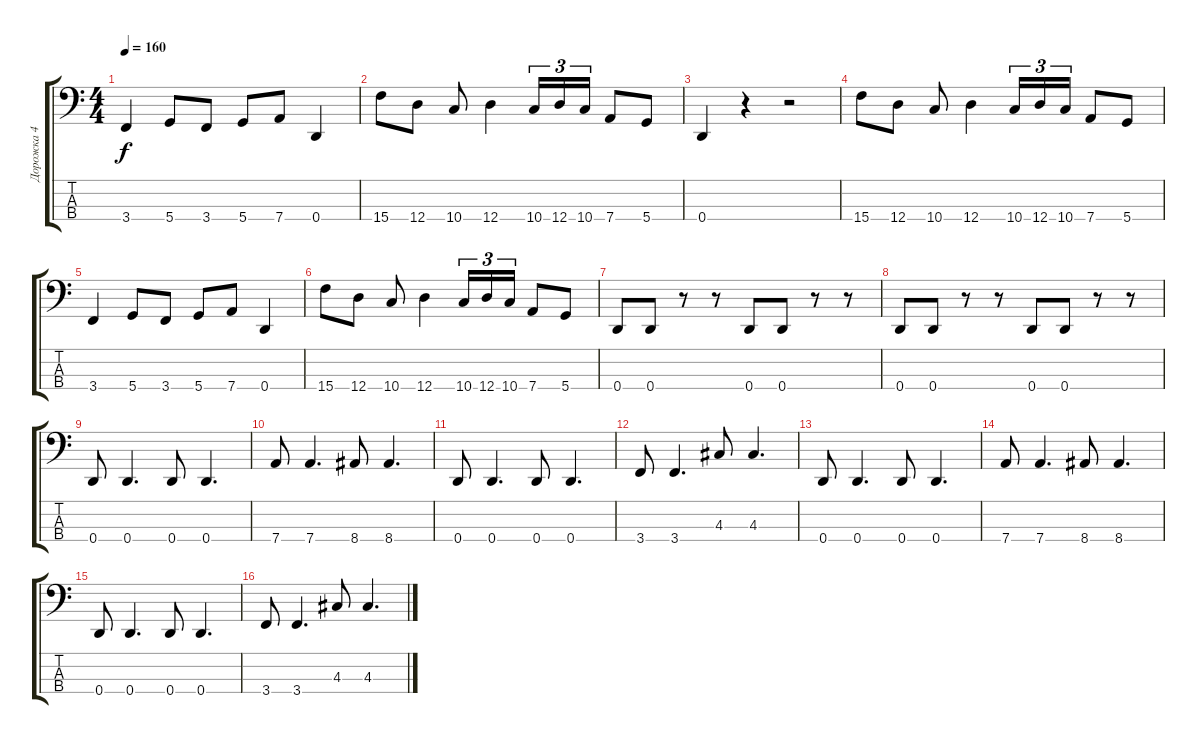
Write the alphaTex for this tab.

\track ("Дорожка 4" "Дорожка 4") {instrument electricbasspick}
\staff {score tabs}
\tuning (G2 D2 A1 D1) {hide}
\ts (4 4)
\tempo 160
\clef f4
\ks c
3.4.4{dy f} 5.4.8 3.4.8 5.4.8 7.4.8 0.4.4 |
15.4.8 12.4.8 10.4.8 12.4.4 10.4.16{tu (3 2)} 12.4.16{tu (3 2)} 10.4.16{tu (3 2)} 7.4.8 5.4.8 |
0.4.4 r.4 r.2 |
15.4.8 12.4.8 10.4.8 12.4.4 10.4.16{tu (3 2)} 12.4.16{tu (3 2)} 10.4.16{tu (3 2)} 7.4.8 5.4.8 |
3.4.4 5.4.8 3.4.8 5.4.8 7.4.8 0.4.4 |
15.4.8 12.4.8 10.4.8 12.4.4 10.4.16{tu (3 2)} 12.4.16{tu (3 2)} 10.4.16{tu (3 2)} 7.4.8 5.4.8 |
0.4.8 0.4.8 r.8 r.8 0.4.8 0.4.8 r.8 r.8 |
0.4.8 0.4.8 r.8 r.8 0.4.8 0.4.8 r.8 r.8 |
0.4.8 0.4.4{d} 0.4.8 0.4.4{d} |
7.4.8 7.4.4{d} 8.4.8 8.4.4{d} |
0.4.8 0.4.4{d} 0.4.8 0.4.4{d} |
3.4.8 3.4.4{d} 4.3.8 4.3.4{d} |
0.4.8 0.4.4{d} 0.4.8 0.4.4{d} |
7.4.8 7.4.4{d} 8.4.8 8.4.4{d} |
0.4.8 0.4.4{d} 0.4.8 0.4.4{d} |
3.4.8 3.4.4{d} 4.3.8 4.3.4{d}
